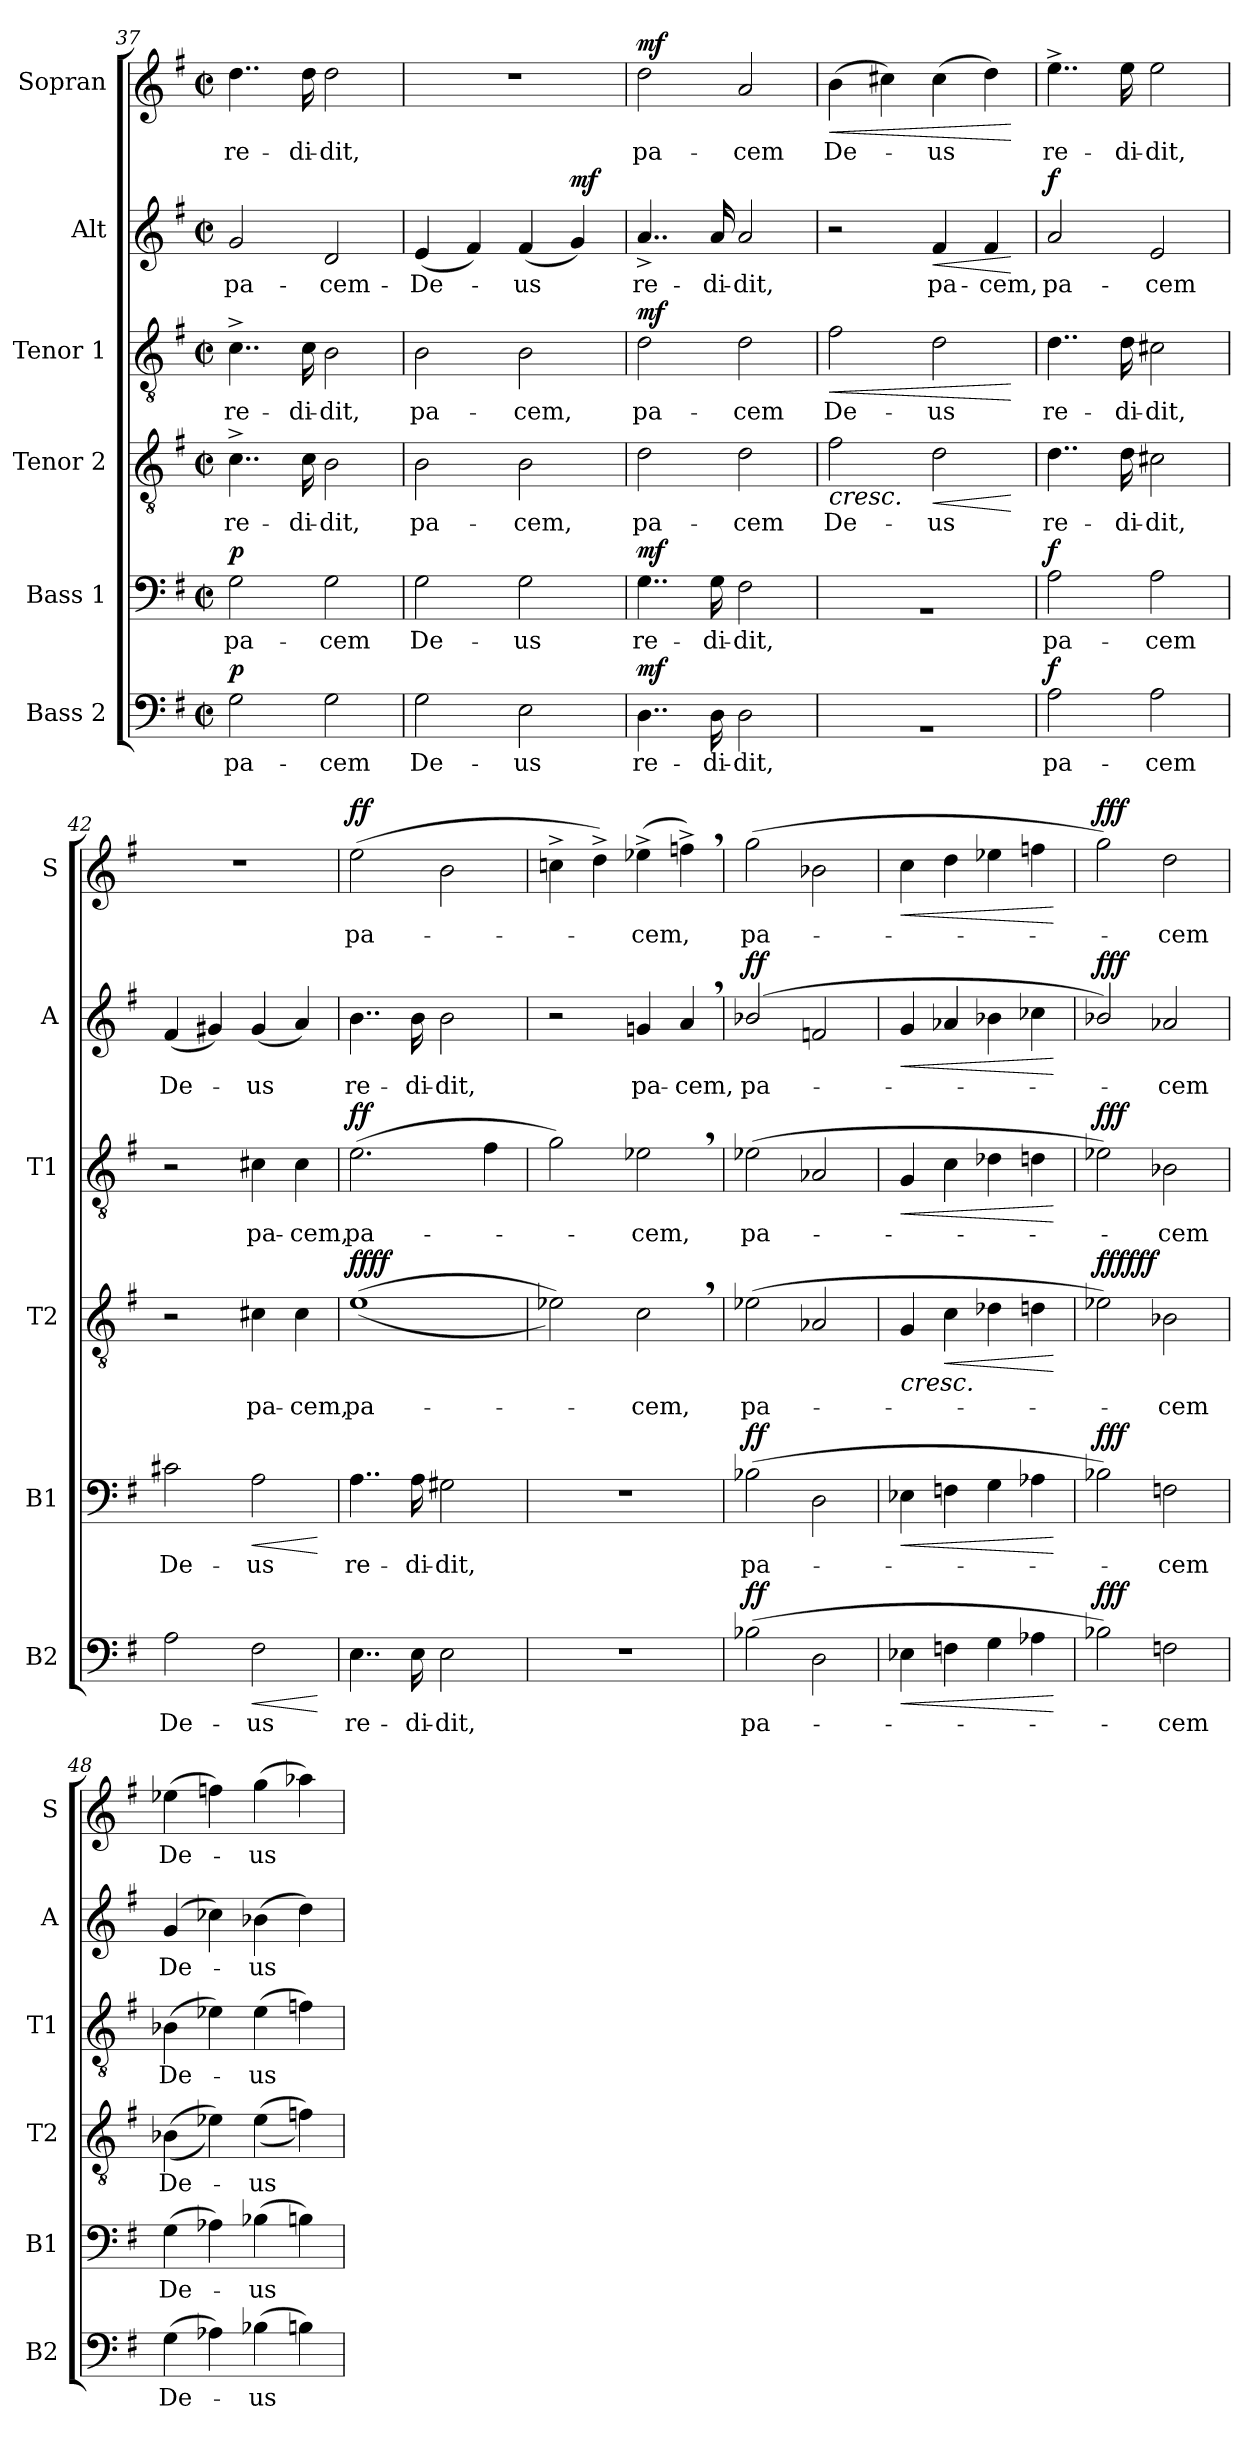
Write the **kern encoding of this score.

**kern	**text	**dynam	**kern	**text	**dynam	**kern	**text	**dynam	**kern	**text	**dynam	**kern	**text	**dynam	**kern	**text	**dynam
*part6	*part6	*part6	*part5	*part5	*part5	*part4	*part4	*part4	*part3	*part3	*part3	*part2	*part2	*part2	*part1	*part1	*part1
*staff6	*staff6	*staff6	*staff5	*staff5	*staff5	*staff4	*staff4	*staff4	*staff3	*staff3	*staff3	*staff2	*staff2	*staff2	*staff1	*staff1	*staff1
*I"Bass 2	*	*	*I"Bass 1	*	*	*I"Tenor 2	*	*	*I"Tenor 1	*	*	*I"Alt	*	*	*I"Sopran	*	*
*I'B2	*	*	*I'B1	*	*	*I'T2	*	*	*I'T1	*	*	*I'A	*	*	*I'S	*	*
!!LO:LB:g=z
*clefF4	*	*	*clefF4	*	*	*clefGv2	*	*	*clefGv2	*	*	*clefG2	*	*	*clefG2	*	*
*k[f#]	*	*	*k[f#]	*	*	*k[f#]	*	*	*k[f#]	*	*	*k[f#]	*	*	*k[f#]	*	*
*G:	*	*	*G:	*	*	*G:	*	*	*G:	*	*	*G:	*	*	*G:	*	*
*M2/2	*	*	*M2/2	*	*	*M2/2	*	*	*M2/2	*	*	*M2/2	*	*	*M2/2	*	*
*met(c|)	*	*	*met(c|)	*	*	*met(c|)	*	*	*met(c|)	*	*	*met(c|)	*	*	*met(c|)	*	*
=37	=37	=37	=37	=37	=37	=37	=37	=37	=37	=37	=37	=37	=37	=37	=37	=37	=37
!	!LO:LY:b	!LO:DY:a	!	!LO:LY:b	!LO:DY:a	!	!LO:LY:b	!	!	!LO:LY:b	!	!	!LO:LY:b	!	!	!LO:LY:b	!
2G\	pa-	p	2G\	pa-	p	4..c^\	-re-	.	4..c^\	-re-	.	2g/	-pa-	.	4..dd\	re-	.
!	!	!	!	!	!	!	!LO:LY:b	!	!	!LO:LY:b	!	!	!	!	!	!LO:LY:b	!
.	.	.	.	.	.	16c\	-di-	.	16c\	-di-	.	.	.	.	16dd\	-di-	.
!	!LO:LY:b	!	!	!LO:LY:b	!	!	!LO:LY:b	!	!	!LO:LY:b	!	!	!LO:LY:b	!	!	!LO:LY:b	!
2G\	-cem	.	2G\	-cem	.	2B\	-dit,	.	2B\	-dit,	.	2d/	-cem-	.	2dd\	-dit,	.
=38	=38	=38	=38	=38	=38	=38	=38	=38	=38	=38	=38	=38	=38	=38	=38	=38	=38
!	!LO:LY:b	!	!	!LO:LY:b	!	!	!LO:LY:b	!	!	!LO:LY:b	!	!	!LO:LY:b	!	!	!	!
2G\	De-	.	2G\	De-	.	2B\	pa-	.	2B\	pa-	.	(4e/	-De-	.	1r	.	.
.	.	.	.	.	.	.	.	.	.	.	.	4f#/)	.	.	.	.	.
!	!LO:LY:b	!	!	!LO:LY:b	!	!	!LO:LY:b	!	!	!LO:LY:b	!	!	!LO:LY:b	!	!	!	!
2E\	-us	.	2G\	-us	.	2B\	-cem,	.	2B\	-cem,	.	(4f#/	-us	.	.	.	.
!	!	!	!	!	!	!	!	!	!	!	!	!	!	!LO:DY:a	!	!	!
.	.	.	.	.	.	.	.	.	.	.	.	4g/)	.	mf	.	.	.
=39	=39	=39	=39	=39	=39	=39	=39	=39	=39	=39	=39	=39	=39	=39	=39	=39	=39
!	!LO:LY:b	!LO:DY:a	!	!LO:LY:b	!LO:DY:a	!	!LO:LY:b	!LO:DY:a	!	!LO:LY:b	!	!	!LO:LY:b	!	!	!LO:LY:b	!
!	!	!	!	!	!	!	!	!LO:DY:n=1:a	!	!	!LO:DY:a	!	!	!	!	!	!LO:DY:a
4..D\	re-	mf	4..G\	re-	mf	2d\	pa-	mf mf	2d\	pa-	mf	4..a^/	re-	.	2dd\	pa-	mf
!	!LO:LY:b	!	!	!LO:LY:b	!	!	!	!	!	!	!	!	!LO:LY:b	!	!	!	!
16D\	-di-	.	16G\	-di-	.	.	.	.	.	.	.	16a/	-di-	.	.	.	.
!	!LO:LY:b	!	!	!LO:LY:b	!	!	!LO:LY:b	!	!	!LO:LY:b	!	!	!LO:LY:b	!	!	!LO:LY:b	!
2D\	-dit,	.	2F#\	-dit,	.	2d\	-cem	.	2d\	-cem	.	2a/	-dit,	.	2a/	-cem	.
=40	=40	=40	=40	=40	=40	=40	=40	=40	=40	=40	=40	=40	=40	=40	=40	=40	=40
!	!	!	!	!	!	!	!LO:LY:b	!LO:HP:b	!	!LO:LY:b	!LO:HP:b	!	!	!	!	!LO:LY:b	!LO:HP:b
1rBB	.	.	1rBB	.	.	2f#\	De-	<	2f#\	De-	<	2r	.	.	(>4b\	De-	<
.	.	.	.	.	.	.	.	.	.	.	.	.	.	.	4cc#X\)	.	.
!	!	!	!	!	!	!	!LO:LY:b	!LO:HP:b	!	!LO:LY:b	!	!	!LO:LY:b	!LO:HP:b	!	!LO:LY:b	!
.	.	.	.	.	.	2d\	-us	<	2d\	-us	.	4f#/	pa-	<	(>4cc#\	-us	.
!	!	!	!	!	!	!	!	!	!	!	!	!	!LO:LY:b	!	!	!	!
.	.	.	.	.	.	.	.	.	.	.	.	4f#/	-cem,	.	4dd\)	.	.
.	.	.	.	.	.	.	.	[ [	.	.	[	.	.	[	.	.	[
=41	=41	=41	=41	=41	=41	=41	=41	=41	=41	=41	=41	=41	=41	=41	=41	=41	=41
!	!LO:LY:b	!LO:DY:a	!	!LO:LY:b	!LO:DY:a	!	!LO:LY:b	!	!	!LO:LY:b	!	!	!LO:LY:b	!LO:DY:a	!	!LO:LY:b	!
2A\	pa-	f	2A\	pa-	f	4..d\	re-	.	4..d\	re-	.	2a/	pa-	f	4..ee^\	re-	.
!	!	!	!	!	!	!	!LO:LY:b	!	!	!LO:LY:b	!	!	!	!	!	!LO:LY:b	!
.	.	.	.	.	.	16d\	-di-	.	16d\	-di-	.	.	.	.	16ee\	-di-	.
!	!LO:LY:b	!	!	!LO:LY:b	!	!	!LO:LY:b	!	!	!LO:LY:b	!	!	!LO:LY:b	!	!	!LO:LY:b	!
2A\	-cem	.	2A\	-cem	.	2c#X\	-dit,	.	2c#X\	-dit,	.	2e/	-cem	.	2ee\	-dit,	.
=42	=42	=42	=42	=42	=42	=42	=42	=42	=42	=42	=42	=42	=42	=42	=42	=42	=42
!	!LO:LY:b	!	!	!LO:LY:b	!	!	!	!	!	!	!	!	!LO:LY:b	!	!	!	!
2A\	De-	.	2c#X\	De-	.	2r	.	.	2r	.	.	(4f#/	De-	.	1r	.	.
.	.	.	.	.	.	.	.	.	.	.	.	4g#X/)	.	.	.	.	.
!	!LO:LY:b	!LO:HP:b	!	!LO:LY:b	!LO:HP:b	!	!LO:LY:b	!	!	!LO:LY:b	!	!	!LO:LY:b	!	!	!	!
2F#\	-us	<	2A\	-us	<	4c#X\	pa-	.	4c#X\	pa-	.	(4g#/	-us	.	.	.	.
!	!	!	!	!	!	!	!LO:LY:b	!	!	!LO:LY:b	!	!	!	!	!	!	!
.	.	.	.	.	.	4c#\	-cem,	.	4c#\	-cem,	.	4a/)	.	.	.	.	.
.	.	[	.	.	[	.	.	.	.	.	.	.	.	.	.	.	.
=43	=43	=43	=43	=43	=43	=43	=43	=43	=43	=43	=43	=43	=43	=43	=43	=43	=43
!	!LO:LY:b	!	!	!LO:LY:b	!	!	!LO:LY:b	!LO:DY:a	!	!LO:LY:b	!	!	!LO:LY:b	!	!	!LO:LY:b	!
!	!	!	!	!	!	!	!	!LO:DY:n=1:a	!	!	!LO:DY:a	!	!	!	!	!	!LO:DY:a
4..E\	re-	.	4..A\	re-	.	((>1e	pa-	ff ff	(>2.e\	pa-	ff	4..b\	re-	.	(>2ee\	pa-	ff
!	!LO:LY:b	!	!	!LO:LY:b	!	!	!	!	!	!	!	!	!LO:LY:b	!	!	!	!
16E\	-di-	.	16A\	-di-	.	.	.	.	.	.	.	16b\	-di-	.	.	.	.
!	!LO:LY:b	!	!	!LO:LY:b	!	!	!	!	!	!	!	!	!LO:LY:b	!	!	!	!
2E\	-dit,	.	2G#X\	-dit,	.	.	.	.	.	.	.	2b\	-dit,	.	2b\	.	.
.	.	.	.	.	.	.	.	.	4f#\	.	.	.	.	.	.	.	.
=44	=44	=44	=44	=44	=44	=44	=44	=44	=44	=44	=44	=44	=44	=44	=44	=44	=44
1r	.	.	1r	.	.	2e-X\))	.	.	2g\)	.	.	2r	.	.	4ccn^\	.	.
.	.	.	.	.	.	.	.	.	.	.	.	.	.	.	4dd^\)	.	.
!	!	!	!	!	!	!	!LO:LY:b	!	!	!LO:LY:b	!	!	!LO:LY:b	!	!	!LO:LY:b	!
.	.	.	.	.	.	2c,\	-cem,	.	2e-X,\	-cem,	.	4gn/	pa-	.	(>4ee-X^\	-cem,	.
!	!	!	!	!	!	!	!	!	!	!	!	!	!LO:LY:b	!	!	!	!
.	.	.	.	.	.	.	.	.	.	.	.	4a,/	-cem,	.	4ffn^,\)	.	.
!!LO:PB:g=z
=45	=45	=45	=45	=45	=45	=45	=45	=45	=45	=45	=45	=45	=45	=45	=45	=45	=45
!	!LO:LY:b	!LO:DY:a	!	!LO:LY:b	!LO:DY:a	!	!LO:LY:b	!	!	!LO:LY:b	!	!	!LO:LY:b	!LO:DY:a	!	!LO:LY:b	!
(2B-X\	pa-	ff	(2B-X\	pa-	ff	(2e-X\	pa-	.	(2e-X\	pa-	.	(2b-X/	pa-	ff	(2gg\	pa-	.
2D\	.	.	2D\	.	.	2A-X/	.	.	2A-X/	.	.	2fn/	.	.	2b-X\	.	.
=46	=46	=46	=46	=46	=46	=46	=46	=46	=46	=46	=46	=46	=46	=46	=46	=46	=46
!	!	!LO:HP:b	!	!	!LO:HP:b	!	!	!LO:HP:b	!	!	!LO:HP:b	!	!	!LO:HP:b	!	!	!LO:HP:b
4E-X\	.	<	4E-X\	.	<	4G/	.	<	4G/	.	<	4g/	.	<	4cc\	.	<
!	!	!	!	!	!	!	!	!LO:HP:b	!	!	!	!	!	!	!	!	!
4Fn\	.	.	4Fn\	.	.	4c\	.	<	4c\	.	.	4a-X/	.	.	4dd\	.	.
4G\	.	.	4G\	.	.	4d-X\	.	.	4d-X\	.	.	4b-X\	.	.	4ee-X\	.	.
4A-X\	.	.	4A-X\	.	.	4dn\	.	.	4dn\	.	.	4cc-X\	.	.	4ffn\	.	.
.	.	[	.	.	[	.	.	[ [	.	.	[	.	.	[	.	.	[
=47	=47	=47	=47	=47	=47	=47	=47	=47	=47	=47	=47	=47	=47	=47	=47	=47	=47
!	!	!LO:DY:a	!	!	!LO:DY:a	!	!	!LO:DY:a	!	!	!	!	!	!	!	!	!
!	!	!	!	!	!	!	!	!LO:DY:n=1:a	!	!	!LO:DY:a	!	!	!LO:DY:a	!	!	!LO:DY:a
2B-X\)	.	fff	2B-X\)	.	fff	2e-X\)	.	fff fff	2e-X\)	.	fff	2b-X/)	.	fff	2gg\)	.	fff
!	!LO:LY:b	!	!	!LO:LY:b	!	!	!LO:LY:b	!	!	!LO:LY:b	!	!	!LO:LY:b	!	!	!LO:LY:b	!
2Fn\	-cem	.	2Fn\	-cem	.	2B-X\	-cem	.	2B-X\	-cem	.	2a-X/	-cem	.	2dd\	-cem	.
=48	=48	=48	=48	=48	=48	=48	=48	=48	=48	=48	=48	=48	=48	=48	=48	=48	=48
!	!LO:LY:b	!	!	!LO:LY:b	!	!	!LO:LY:b	!	!	!LO:LY:b	!	!	!LO:LY:b	!	!	!LO:LY:b	!
(>4G\	De-	.	(>4G\	De-	.	(>(>4B-X\	De-	.	(>4B-X\	De-	.	(4g/	De-	.	(>4ee-X\	De-	.
4A-X\)	.	.	4A-X\)	.	.	4e-X\))	.	.	4e-X\)	.	.	4cc-X\)	.	.	4ffn\)	.	.
!	!LO:LY:b	!	!	!LO:LY:b	!	!	!LO:LY:b	!	!	!LO:LY:b	!	!	!LO:LY:b	!	!	!LO:LY:b	!
(>4B-X\	-us	.	(>4B-X\	-us	.	(>(>4e-\	-us	.	(>4e-\	-us	.	(>4b-X\	-us	.	(>4gg\	-us	.
4Bn\)	.	.	4Bn\)	.	.	4fn\))	.	.	4fn\)	.	.	4dd\)	.	.	4aa-X\)	.	.
=	=	=	=	=	=	=	=	=	=	=	=	=	=	=	=	=	=
*-	*-	*-	*-	*-	*-	*-	*-	*-	*-	*-	*-	*-	*-	*-	*-	*-	*-
